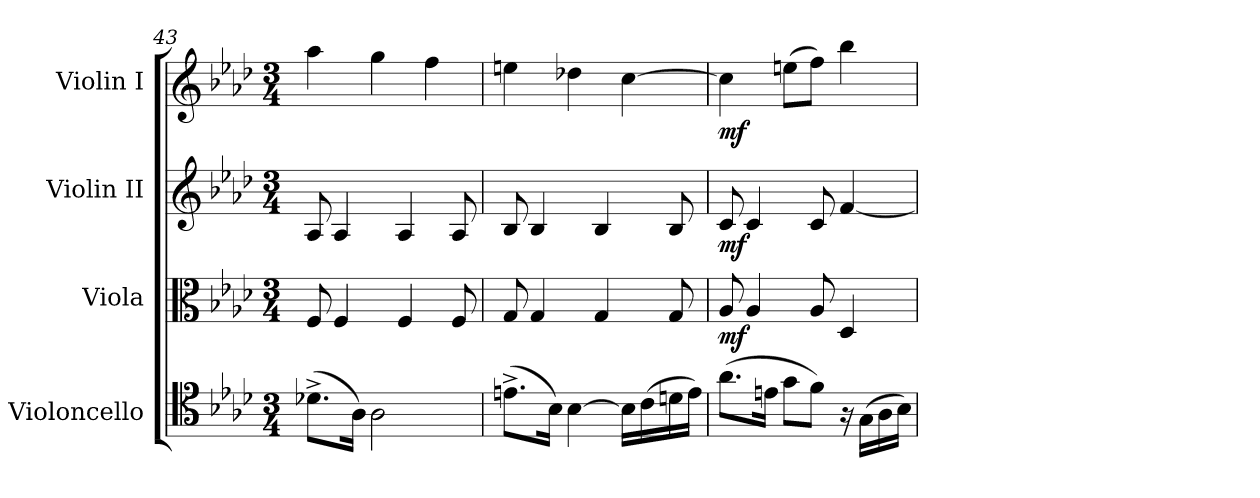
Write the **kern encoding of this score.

**kern	**kern	**dynam	**kern	**dynam	**kern	**dynam
*part4	*part3	*part3	*part2	*part2	*part1	*part1
*staff4	*staff3	*staff3	*staff2	*staff2	*staff1	*staff1
*I"Violoncello	*I"Viola	*	*I"Violin II	*	*I"Violin I	*
*I'Vc	*I'Vla	*	*I'Vln	*	*I'Vln	*
*clefC4	*clefC3	*	*clefG2	*	*clefG2	*
*k[b-e-a-d-]	*k[b-e-a-d-]	*	*k[b-e-a-d-]	*	*k[b-e-a-d-]	*
*M3/4	*M3/4	*	*M3/4	*	*M3/4	*
=43	=43	=43	=43	=43	=43	=43
(8.d-X^\L	8F/	.	8A-/	.	4aa-\	.
.	4F/	.	4A-/	.	.	.
16A-\Jk)	.	.	.	.	.	.
2A-\	.	.	.	.	4gg\	.
.	4F/	.	4A-/	.	.	.
.	.	.	.	.	4ff\	.
.	8F/	.	8A-/	.	.	.
=44	=44	=44	=44	=44	=44	=44
(8.en^\L	8G/	.	8B-/	.	4een\	.
.	4G/	.	4B-/	.	.	.
16B-\Jk)	.	.	.	.	.	.
[4B-\	.	.	.	.	4dd-X\	.
.	4G/	.	4B-/	.	.	.
16B-\LL]	.	.	.	.	[4cc\	.
(16c\	.	.	.	.	.	.
16dn\	8G/	.	8B-/	.	.	.
16e\JJ)	.	.	.	.	.	.
!!LO:LB:g=z
=45	=45	=45	=45	=45	=45	=45
!	!	!LO:DY:b	!	!LO:DY:b	!	!LO:DY:b
(8.a-\L	8A-/	mf	8c/	mf	4cc\]	mf
.	4A-/	.	4c/	.	.	.
16en\Jk	.	.	.	.	.	.
8g\L	.	.	.	.	(8een\L	.
8f\J)	8A-/	.	8c/	.	8ff\J)	.
16r	4D-/	.	[4f/	.	4bb-\	.
(16G\LL	.	.	.	.	.	.
16A-\	.	.	.	.	.	.
16B-\JJ)	.	.	.	.	.	.
=	=	=	=	=	=	=
*-	*-	*-	*-	*-	*-	*-
